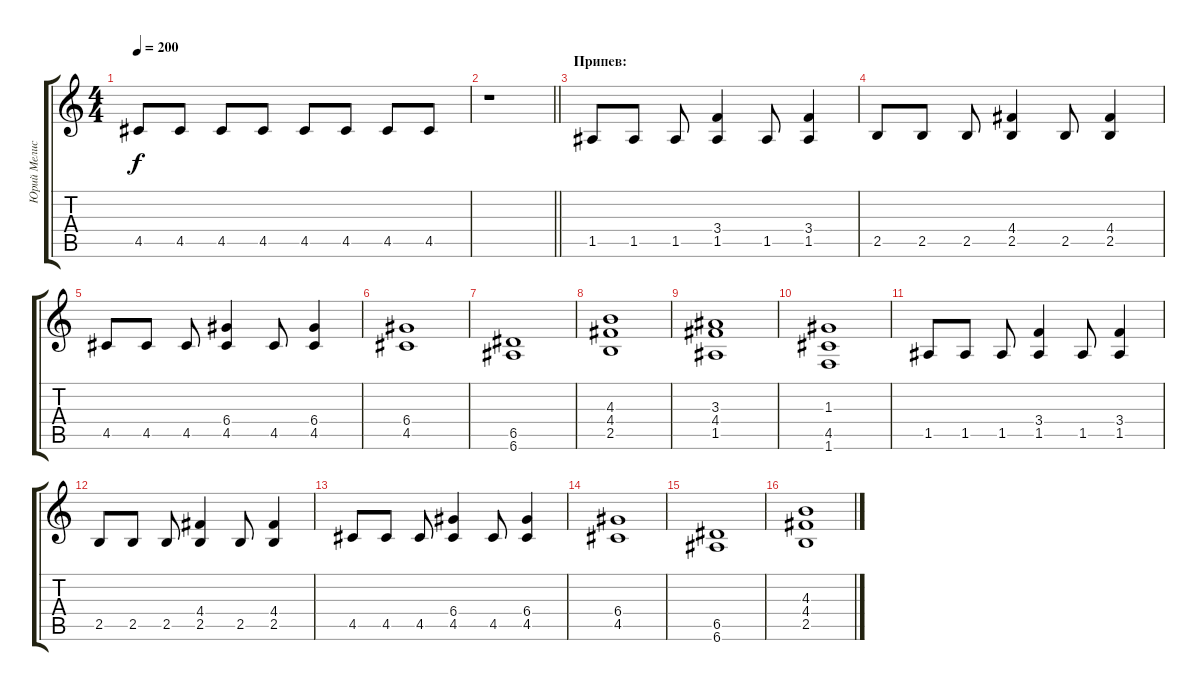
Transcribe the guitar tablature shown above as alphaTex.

\track ("Юрий Мелисов" "Юрий Мелис") {instrument overdrivenguitar}
\staff {score tabs}
\tuning (E4 B3 G3 D3 A2 E2) {hide}
\ts (4 4)
\tempo 200
\clef g2
\ks c
4.5.8{dy f} 4.5.8 4.5.8 4.5.8 4.5.8 4.5.8 4.5.8 4.5.8 |
\barLineRight lightlight
r.1 |
\section ("" "Припев:")
1.5.8 1.5.8 1.5.8 (3.4 1.5).4 1.5.8 (3.4 1.5).4 |
2.5.8 2.5.8 2.5.8 (4.4 2.5).4 2.5.8 (4.4 2.5).4 |
4.5.8 4.5.8 4.5.8 (6.4 4.5).4 4.5.8 (6.4 4.5).4 |
(6.4 4.5).1 |
(6.5 6.6).1 |
(4.3 4.4 2.5).1 |
(3.3 4.4 1.5).1 |
(1.3 4.5 1.6).1 |
1.5.8 1.5.8 1.5.8 (3.4 1.5).4 1.5.8 (3.4 1.5).4 |
2.5.8 2.5.8 2.5.8 (4.4 2.5).4 2.5.8 (4.4 2.5).4 |
4.5.8 4.5.8 4.5.8 (6.4 4.5).4 4.5.8 (6.4 4.5).4 |
(6.4 4.5).1 |
(6.5 6.6).1 |
(4.3 4.4 2.5).1
